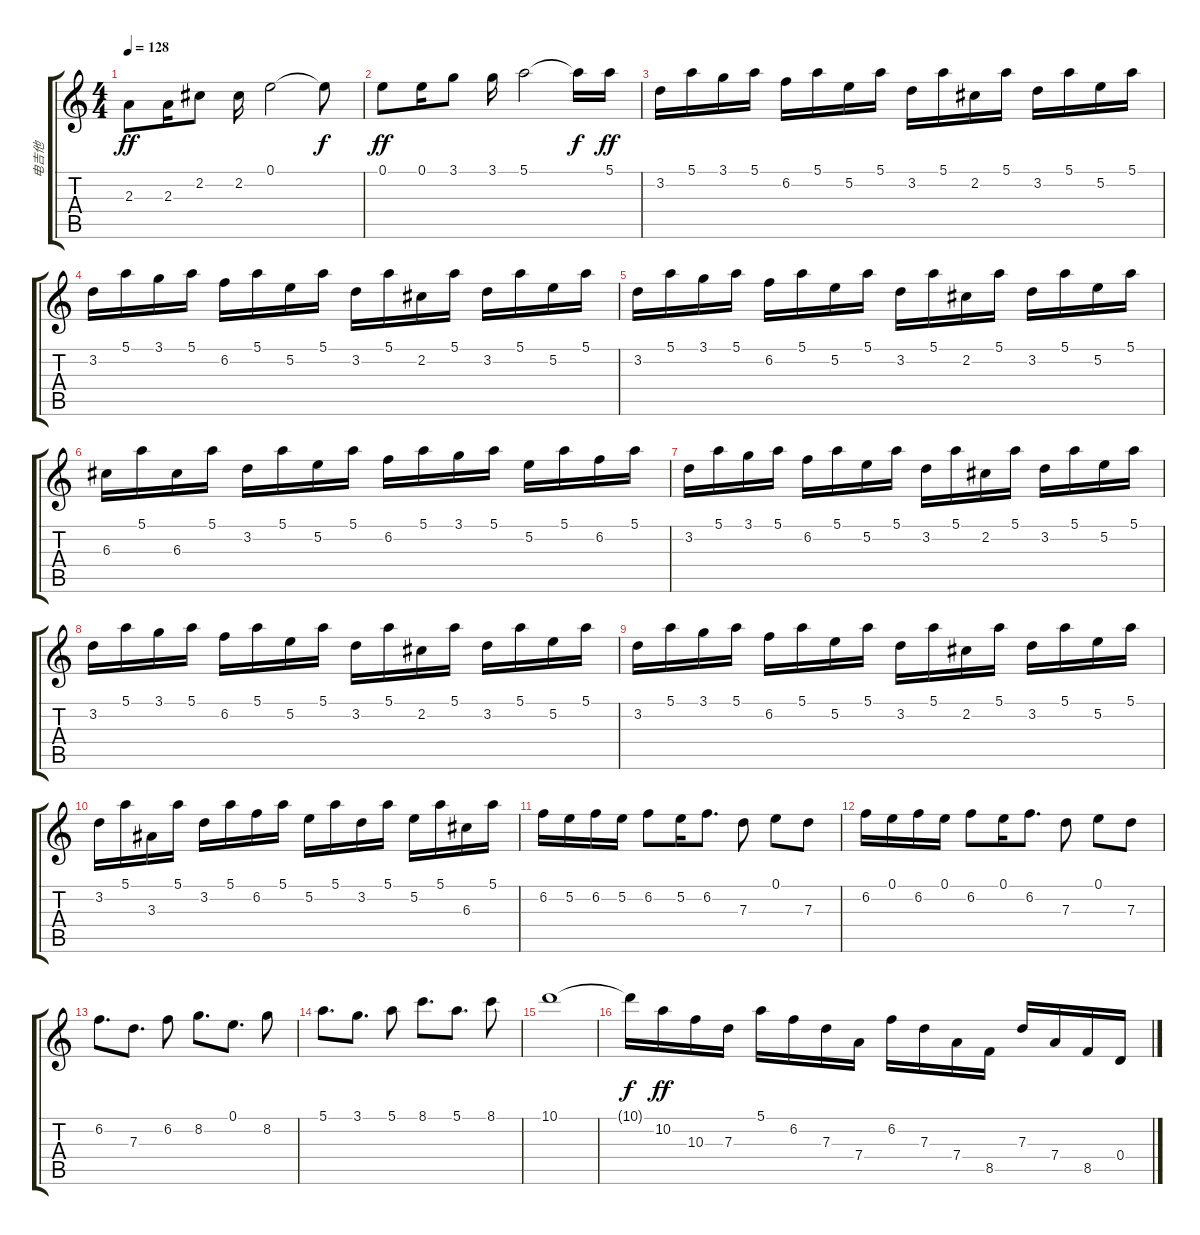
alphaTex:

\track ("电吉他" "电吉他") {instrument overdrivenguitar}
\staff {score tabs}
\tuning (E4 B3 G3 D3 A2 E2) {hide}
\ts (4 4)
\tempo 128
\clef g2
\ks c
2.3.8{dy ff instrument overdrivenguitar} 2.3.16 2.2.8 2.2.16 0.1.2 0.1{t}.8{dy f} |
0.1.8{dy ff} 0.1.16 3.1.8 3.1.16 5.1.2 5.1{t}.16{dy f} 5.1.16{dy ff} |
3.2.16 5.1.16 3.1.16 5.1.16 6.2.16 5.1.16 5.2.16 5.1.16 3.2.16 5.1.16 2.2.16 5.1.16 3.2.16 5.1.16 5.2.16 5.1.16 |
3.2.16 5.1.16 3.1.16 5.1.16 6.2.16 5.1.16 5.2.16 5.1.16 3.2.16 5.1.16 2.2.16 5.1.16 3.2.16 5.1.16 5.2.16 5.1.16 |
3.2.16 5.1.16 3.1.16 5.1.16 6.2.16 5.1.16 5.2.16 5.1.16 3.2.16 5.1.16 2.2.16 5.1.16 3.2.16 5.1.16 5.2.16 5.1.16 |
6.3.16 5.1.16 6.3.16 5.1.16 3.2.16 5.1.16 5.2.16 5.1.16 6.2.16 5.1.16 3.1.16 5.1.16 5.2.16 5.1.16 6.2.16 5.1.16 |
3.2.16 5.1.16 3.1.16 5.1.16 6.2.16 5.1.16 5.2.16 5.1.16 3.2.16 5.1.16 2.2.16 5.1.16 3.2.16 5.1.16 5.2.16 5.1.16 |
3.2.16 5.1.16 3.1.16 5.1.16 6.2.16 5.1.16 5.2.16 5.1.16 3.2.16 5.1.16 2.2.16 5.1.16 3.2.16 5.1.16 5.2.16 5.1.16 |
3.2.16 5.1.16 3.1.16 5.1.16 6.2.16 5.1.16 5.2.16 5.1.16 3.2.16 5.1.16 2.2.16 5.1.16 3.2.16 5.1.16 5.2.16 5.1.16 |
3.2.16 5.1.16 3.3.16 5.1.16 3.2.16 5.1.16 6.2.16 5.1.16 5.2.16 5.1.16 3.2.16 5.1.16 5.2.16 5.1.16 6.3.16 5.1.16 |
6.2.16 5.2.16 6.2.16 5.2.16 6.2.8 5.2.16 6.2.8{d} 7.3.8 0.1.8 7.3.8 |
6.2.16 0.1.16 6.2.16 0.1.16 6.2.8 0.1.16 6.2.8{d} 7.3.8 0.1.8 7.3.8 |
6.2.8{d} 7.3.8{d} 6.2.8 8.2.8{d} 0.1.8{d} 8.2.8 |
5.1.8{d} 3.1.8{d} 5.1.8 8.1.8{d} 5.1.8{d} 8.1.8 |
10.1.1 |
10.1{t}.16{dy f} 10.2.16{dy ff} 10.3.16 7.3.16 5.1.16 6.2.16 7.3.16 7.4.16 6.2.16 7.3.16 7.4.16 8.5.16 7.3.16 7.4.16 8.5.16 0.4.16
